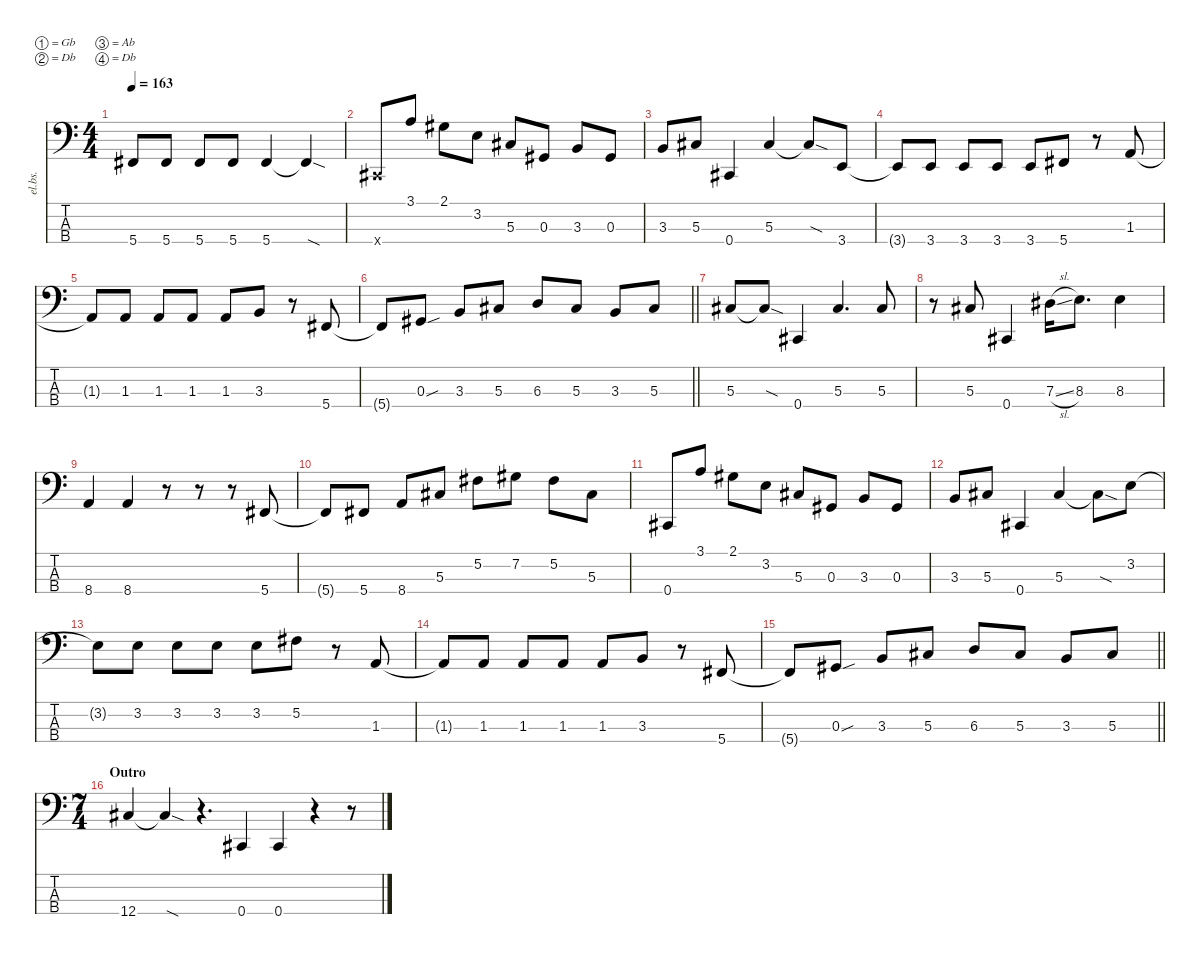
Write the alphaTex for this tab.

\defaultSystemsLayout 4
\hideDynamics
\bracketExtendMode nobrackets
\otherSystemsTrackNameOrientation horizontal
\track ("Bass" "el.bs.") {instrument electricbassfinger}
\staff {score tabs}
\tuning (Gb2 Db2 Ab1 Db1)
\ts (4 4)
\tempo 163
\clef f4
\ks c
5.4{t acc #}.8{dy f} 5.4{acc #}.8 5.4{acc #}.8 5.4{acc #}.8 5.4{acc #}.4 5.4{sod t acc #}.4 |
0.4{x acc #}.8 3.1.8 2.1{acc #}.8 3.2.8 5.3{acc #}.8 0.3{acc #}.8 3.3.8 0.3{acc #}.8 |
3.3.8 5.3{acc #}.8 0.4{acc #}.4 5.3{acc #}.4 5.3{sod t acc #}.8 3.4.8 |
3.4{t}.8 3.4.8 3.4.8 3.4.8 3.4.8 5.4{acc #}.8 r.8 1.3.8 |
1.3{t}.8 1.3.8 1.3.8 1.3.8 1.3.8 3.3.8 r.8 5.4{acc #}.8 |
\barLineRight lightlight
5.4{t acc #}.8 0.3{sou acc #}.8 3.3.8 5.3{acc #}.8 6.3.8 5.3{acc #}.8 3.3.8 5.3{acc #}.8 |
\section ("" "")
5.3{acc #}.8 5.3{sod t acc #}.8 0.4{acc #}.4 5.3{acc #}.4{d} 5.3{acc #}.8 |
r.8 5.3{acc #}.8 0.4{acc #}.4 7.3{sl acc #}.16 8.3.8{d} 8.3.4 |
8.4.4 8.4.4 r.8 r.8 r.8 5.4{acc #}.8 |
5.4{t acc #}.8 5.4{acc #}.8 8.4.8 5.3{acc #}.8 5.2{acc #}.8 7.2{acc #}.8 5.2{acc #}.8 5.3{acc #}.8 |
0.4{acc #}.8 3.1.8 2.1{acc #}.8 3.2.8 5.3{acc #}.8 0.3{acc #}.8 3.3.8 0.3{acc #}.8 |
3.3.8 5.3{acc #}.8 0.4{acc #}.4 5.3{acc #}.4 5.3{sod t acc #}.8 3.2.8 |
3.2{t}.8 3.2.8 3.2.8 3.2.8 3.2.8 5.2{acc #}.8 r.8 1.3.8 |
1.3{t}.8 1.3.8 1.3.8 1.3.8 1.3.8 3.3.8 r.8 5.4{acc #}.8 |
\barLineRight lightlight
5.4{t acc #}.8 0.3{sou acc #}.8 3.3.8 5.3{acc #}.8 6.3.8 5.3{acc #}.8 3.3.8 5.3{acc #}.8 |
\ts (7 4)
\beaming (8 6 4 4)
\section ("" "Outro")
12.4{acc #}.4 12.4{sod t acc #}.4 r.4{d} 0.4{acc #}.4 0.4{acc #}.4 r.4 r.8
